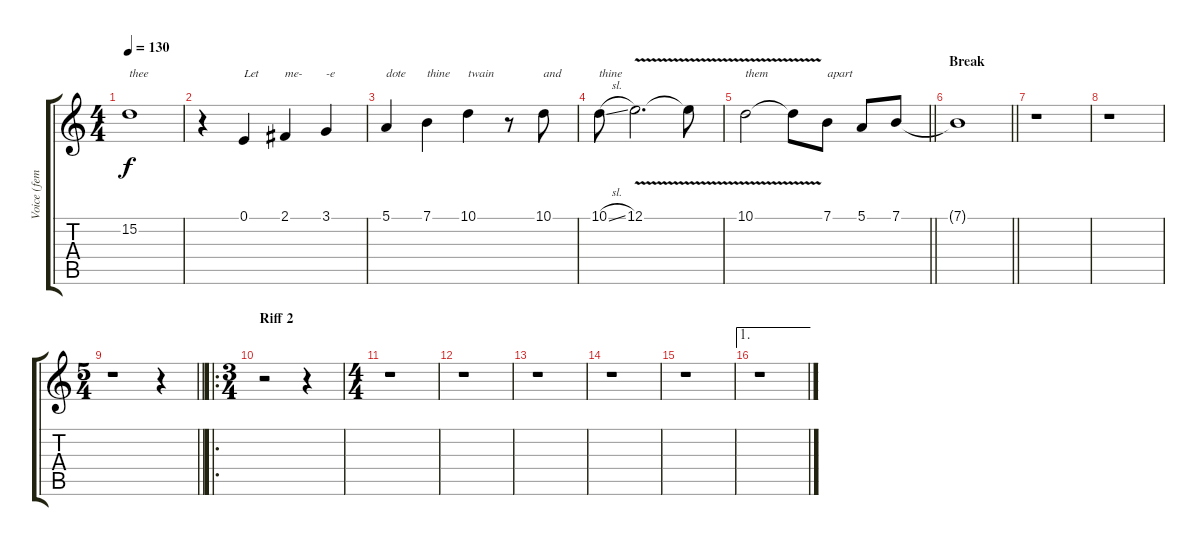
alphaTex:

\track ("Voice (female)" "Voice (fem") {mute instrument synthvoice}
\staff {score tabs}
\tuning (E4 B3 G3 D3 A2 E2) {hide}
\ts (4 4)
\tempo 130
\clef g2
\ks c
15.2.1{txt "thee" dy f} |
r.4 0.1.4{txt "Let"} 2.1.4{txt "me-"} 3.1.4{txt "-e"} |
5.1.4{txt "dote"} 7.1.4{txt "thine"} 10.1.4{txt "twain"} r.8 10.1.8{txt "and"} |
10.1{sl}.8{txt "thine"} 12.1{v}.2{d} 12.1{t}.8 |
\barLineRight lightlight
10.1{v}.2{txt "them"} 10.1{t}.8 7.1.8{txt "apart"} 5.1.8 7.1.8 |
\section ("" "Break")
\barLineRight lightlight
7.1{t}.1 |
r.1 |
r.1 |
\ts (5 4)
\barLineRight lightlight
r.1 r.4 |
\ro
\ts (3 4)
\section ("" "Riff 2")
r.2 r.4 |
\ts (4 4)
r.1 |
r.1 |
r.1 |
r.1 |
r.1 |
\ae 1
r.1
